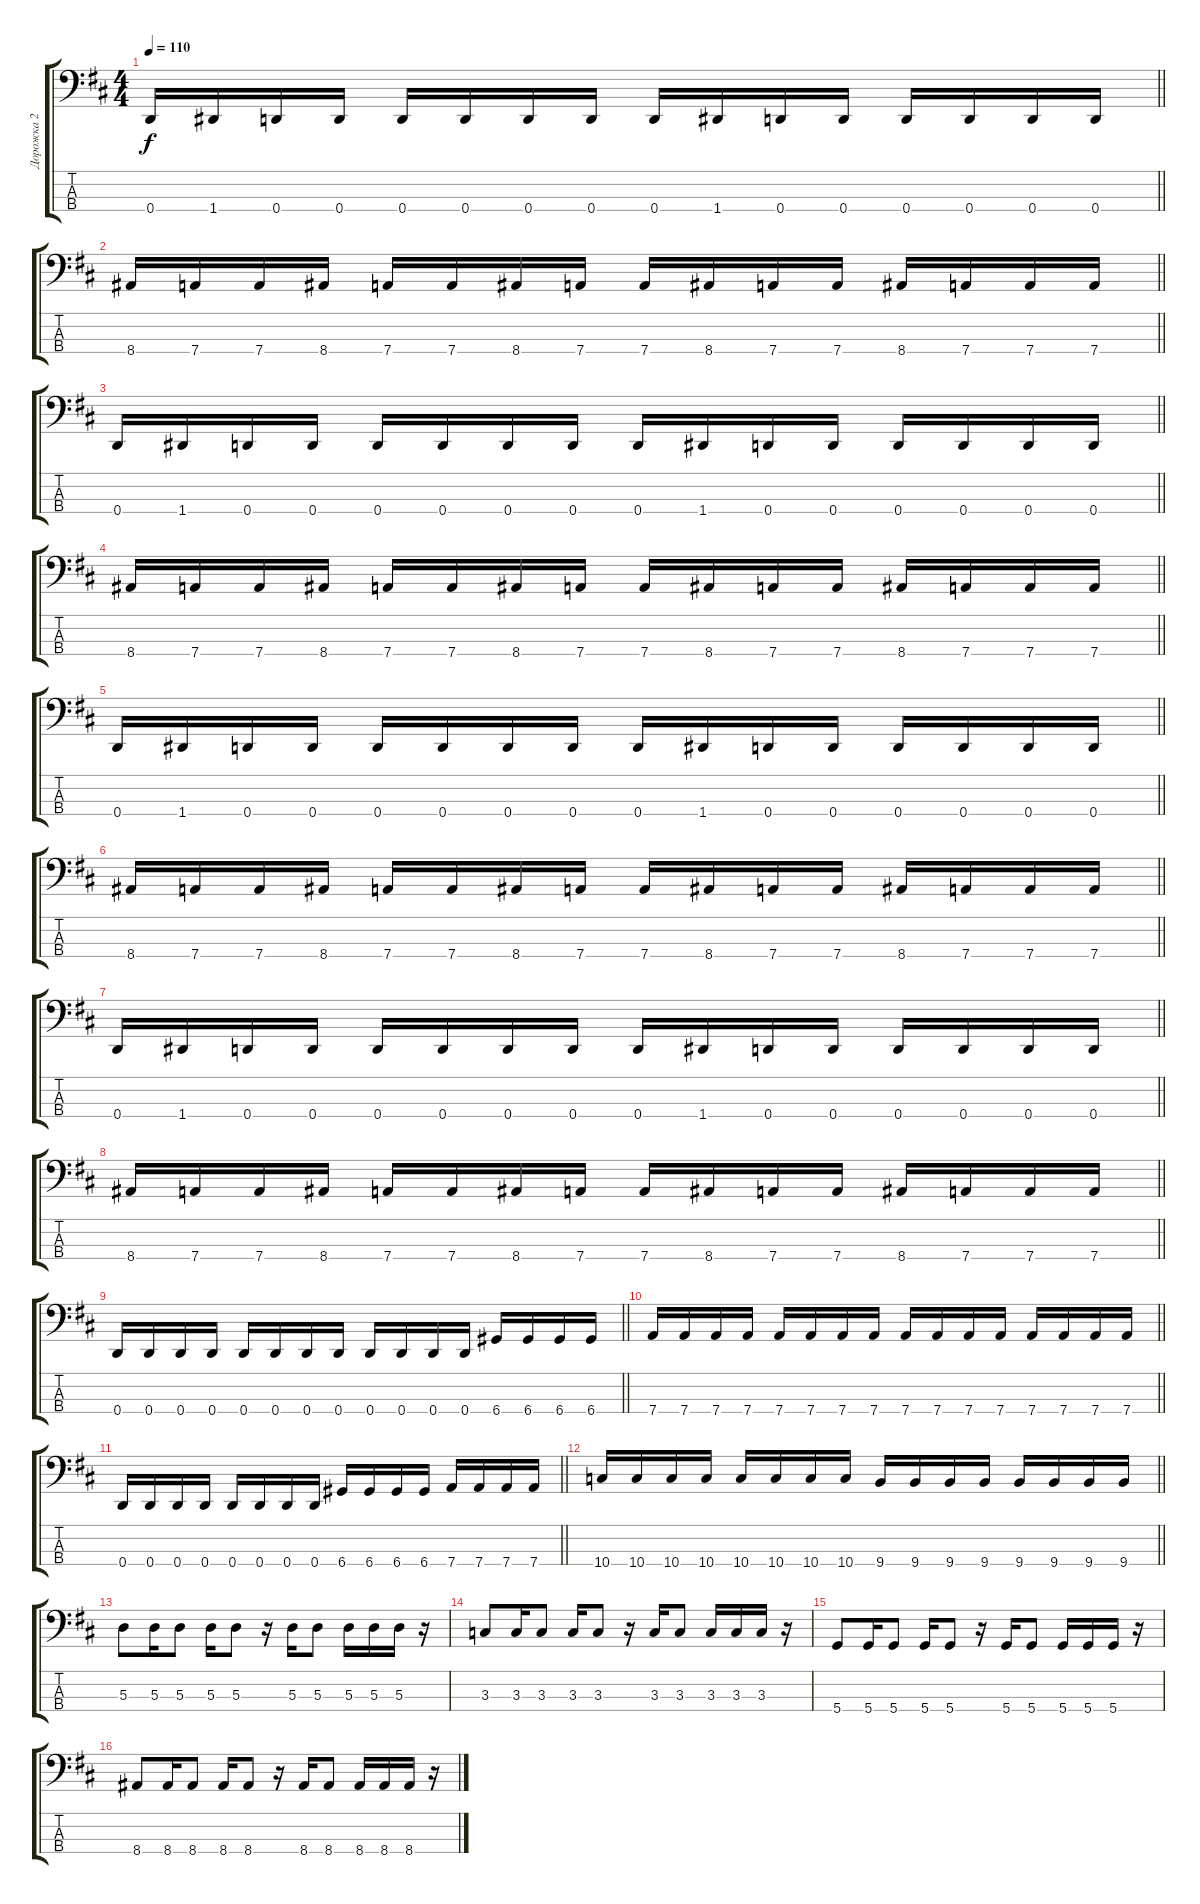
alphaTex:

\track ("Дорожка 2" "Дорожка 2") {instrument electricbassfinger}
\staff {score tabs}
\tuning (G2 D2 A1 D1) {hide}
\ts (4 4)
\tempo 110
\clef f4
\barLineRight lightlight
\ks d
0.4.16{dy f} 1.4.16 0.4.16 0.4.16 0.4.16 0.4.16 0.4.16 0.4.16 0.4.16 1.4.16 0.4.16 0.4.16 0.4.16 0.4.16 0.4.16 0.4.16 |
\barLineRight lightlight
8.4.16 7.4.16 7.4.16 8.4.16 7.4.16 7.4.16 8.4.16 7.4.16 7.4.16 8.4.16 7.4.16 7.4.16 8.4.16 7.4.16 7.4.16 7.4.16 |
\barLineRight lightlight
0.4.16 1.4.16 0.4.16 0.4.16 0.4.16 0.4.16 0.4.16 0.4.16 0.4.16 1.4.16 0.4.16 0.4.16 0.4.16 0.4.16 0.4.16 0.4.16 |
\barLineRight lightlight
8.4.16 7.4.16 7.4.16 8.4.16 7.4.16 7.4.16 8.4.16 7.4.16 7.4.16 8.4.16 7.4.16 7.4.16 8.4.16 7.4.16 7.4.16 7.4.16 |
\barLineRight lightlight
0.4.16 1.4.16 0.4.16 0.4.16 0.4.16 0.4.16 0.4.16 0.4.16 0.4.16 1.4.16 0.4.16 0.4.16 0.4.16 0.4.16 0.4.16 0.4.16 |
\barLineRight lightlight
8.4.16 7.4.16 7.4.16 8.4.16 7.4.16 7.4.16 8.4.16 7.4.16 7.4.16 8.4.16 7.4.16 7.4.16 8.4.16 7.4.16 7.4.16 7.4.16 |
\barLineRight lightlight
0.4.16 1.4.16 0.4.16 0.4.16 0.4.16 0.4.16 0.4.16 0.4.16 0.4.16 1.4.16 0.4.16 0.4.16 0.4.16 0.4.16 0.4.16 0.4.16 |
\barLineRight lightlight
8.4.16 7.4.16 7.4.16 8.4.16 7.4.16 7.4.16 8.4.16 7.4.16 7.4.16 8.4.16 7.4.16 7.4.16 8.4.16 7.4.16 7.4.16 7.4.16 |
\section ("" "")
\barLineRight lightlight
0.4.16 0.4.16 0.4.16 0.4.16 0.4.16 0.4.16 0.4.16 0.4.16 0.4.16 0.4.16 0.4.16 0.4.16 6.4.16 6.4.16 6.4.16 6.4.16 |
\barLineRight lightlight
7.4.16 7.4.16 7.4.16 7.4.16 7.4.16 7.4.16 7.4.16 7.4.16 7.4.16 7.4.16 7.4.16 7.4.16 7.4.16 7.4.16 7.4.16 7.4.16 |
\barLineRight lightlight
0.4.16 0.4.16 0.4.16 0.4.16 0.4.16 0.4.16 0.4.16 0.4.16 6.4.16 6.4.16 6.4.16 6.4.16 7.4.16 7.4.16 7.4.16 7.4.16 |
\barLineRight lightlight
10.4.16 10.4.16 10.4.16 10.4.16 10.4.16 10.4.16 10.4.16 10.4.16 9.4.16 9.4.16 9.4.16 9.4.16 9.4.16 9.4.16 9.4.16 9.4.16 |
\section ("" "")
5.3.8 5.3.16 5.3.8 5.3.16 5.3.8 r.16 5.3.16 5.3.8 5.3.16 5.3.16 5.3.16 r.16 |
3.3.8 3.3.16 3.3.8 3.3.16 3.3.8 r.16 3.3.16 3.3.8 3.3.16 3.3.16 3.3.16 r.16 |
5.4.8 5.4.16 5.4.8 5.4.16 5.4.8 r.16 5.4.16 5.4.8 5.4.16 5.4.16 5.4.16 r.16 |
8.4.8 8.4.16 8.4.8 8.4.16 8.4.8 r.16 8.4.16 8.4.8 8.4.16 8.4.16 8.4.16 r.16
